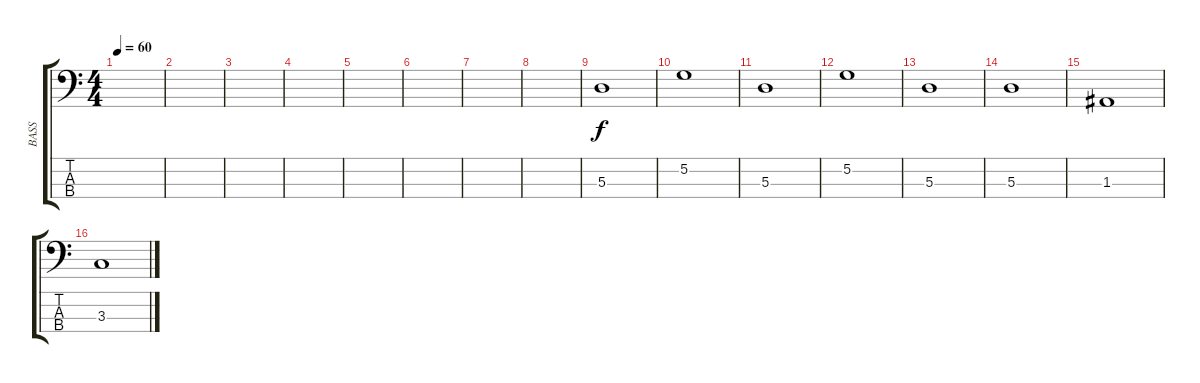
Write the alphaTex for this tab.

\track ("BASS" "BASS") {instrument electricbassfinger}
\staff {score tabs}
\tuning (G2 D2 A1 E1) {hide}
\ts (4 4)
\tempo 60
\clef f4
\ks c
|
|
|
|
|
|
|
|
5.3.1 |
5.2.1 |
5.3.1 |
5.2.1 |
5.3.1 |
5.3.1 |
1.3.1 |
3.3.1
